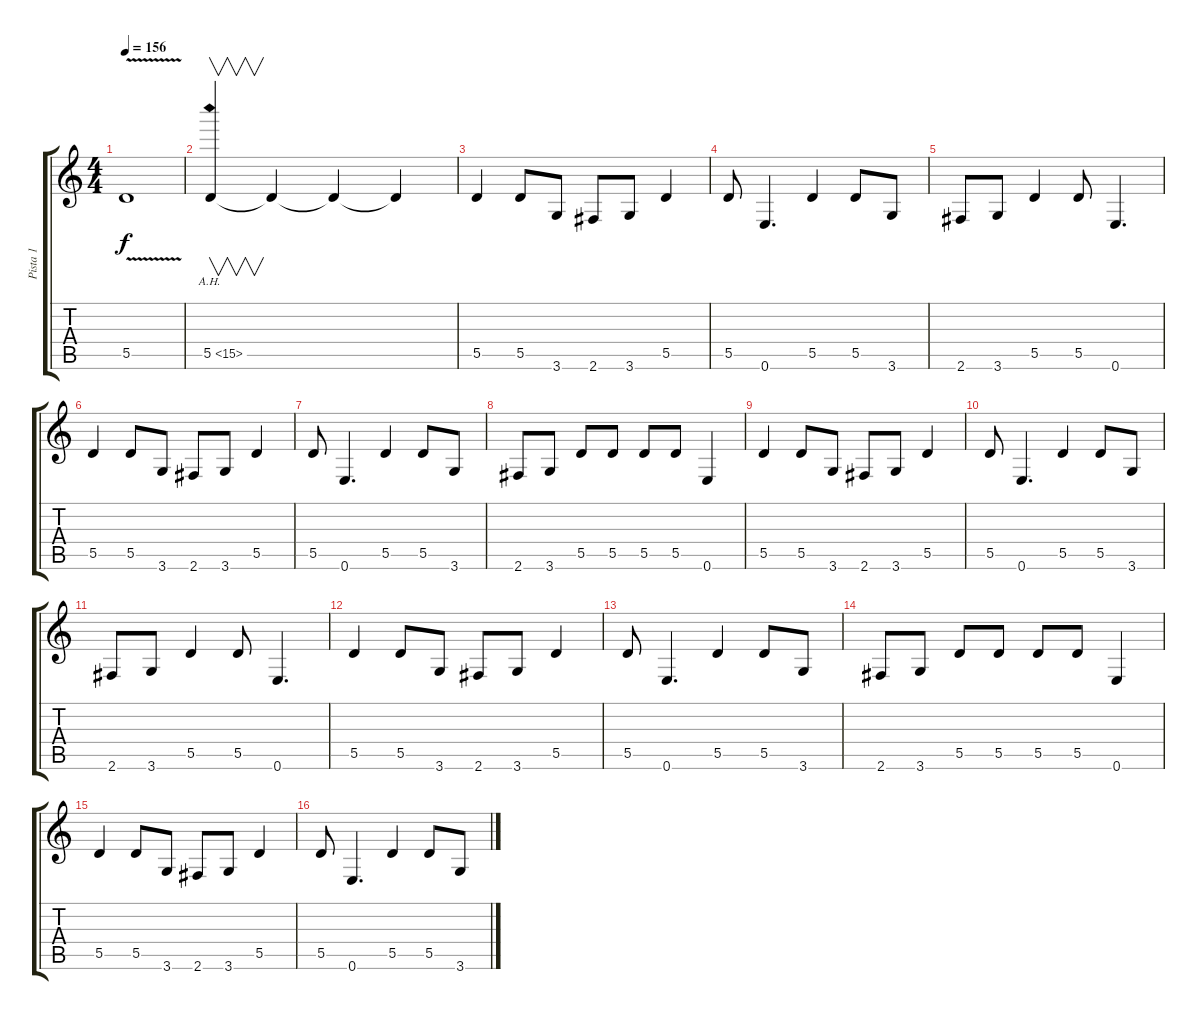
\track ("Pista 1" "Pista 1") {instrument distortionguitar}
\staff {score tabs}
\tuning (E4 B3 G3 D3 A2 E2) {hide}
\ts (4 4)
\tempo 156
\clef g2
\ks c
5.5{v}.1{dy f} |
5.5{ah 10}.4{v} 5.5{t}.4 5.5{t}.4 5.5{t}.4 |
5.5.4 5.5.8 3.6.8 2.6.8 3.6.8 5.5.4 |
5.5.8 0.6.4{d} 5.5.4 5.5.8 3.6.8 |
2.6.8 3.6.8 5.5.4 5.5.8 0.6.4{d} |
5.5.4 5.5.8 3.6.8 2.6.8 3.6.8 5.5.4 |
5.5.8 0.6.4{d} 5.5.4 5.5.8 3.6.8 |
2.6.8 3.6.8 5.5.8 5.5.8 5.5.8 5.5.8 0.6.4 |
5.5.4 5.5.8 3.6.8 2.6.8 3.6.8 5.5.4 |
5.5.8 0.6.4{d} 5.5.4 5.5.8 3.6.8 |
2.6.8 3.6.8 5.5.4 5.5.8 0.6.4{d} |
5.5.4 5.5.8 3.6.8 2.6.8 3.6.8 5.5.4 |
5.5.8 0.6.4{d} 5.5.4 5.5.8 3.6.8 |
2.6.8 3.6.8 5.5.8 5.5.8 5.5.8 5.5.8 0.6.4 |
5.5.4 5.5.8 3.6.8 2.6.8 3.6.8 5.5.4 |
5.5.8 0.6.4{d} 5.5.4 5.5.8 3.6.8
